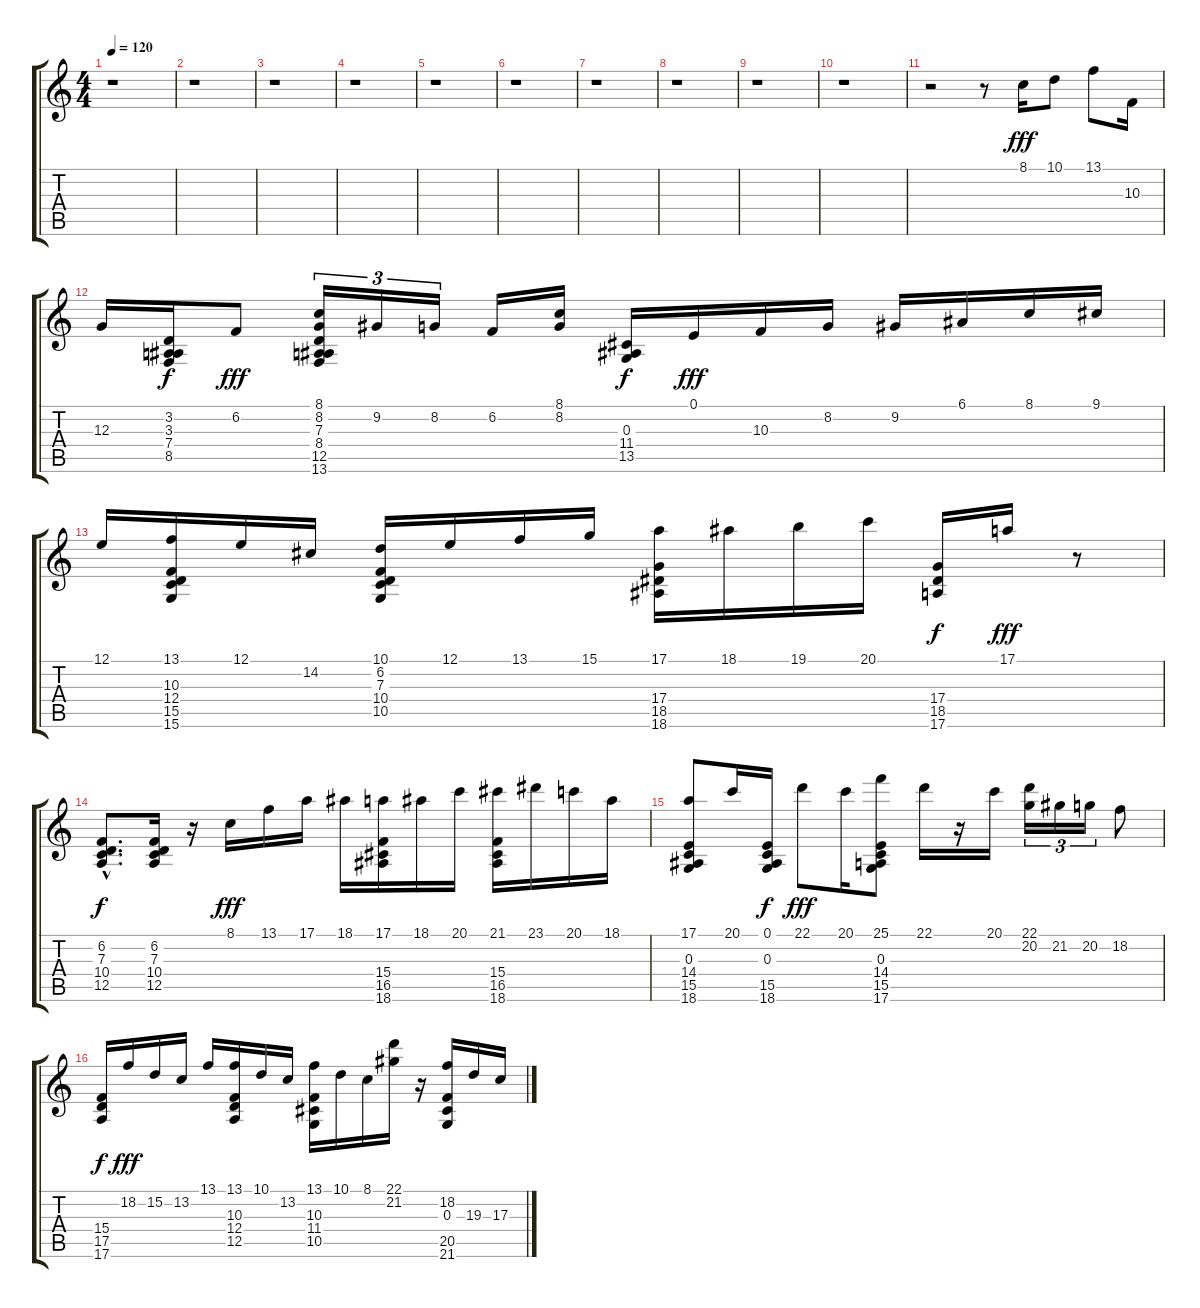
\track "" {instrument brightacousticpiano}
\staff {score tabs}
\tuning (E4 B3 G3 D3 A2 E2) {hide}
\ts (4 4)
\tempo 120
\clef g2
\ks c
r.1{dy fff} |
r.1 |
r.1 |
r.1 |
r.1 |
r.1 |
r.1 |
r.1 |
r.1 |
r.1 |
r.2 r.8 8.1.16 10.1.8 13.1.8 10.3.16 |
12.3.16 (3.2 3.3 7.4 8.5).16{dy f} 6.2.8{dy fff} (8.1 8.2 7.3 8.4 12.5 13.6).16{tu (3 2)} 9.2.16{tu (3 2)} 8.2.16{tu (3 2)} 6.2.16 (8.1 8.2).16 (0.3 11.4 13.5).16{dy f} 0.1.16{dy fff} 10.3.16 8.2.16 9.2.16 6.1.16 8.1.16 9.1.16 |
12.1.16 (13.1 10.3 12.4 15.5 15.6).16 12.1.16 14.2.16 (10.1 6.2 7.3 10.4 10.5).16 12.1.16 13.1.16 15.1.16 (17.1 17.4 18.5 18.6).16 18.1.16 19.1.16 20.1.16 (17.4 18.5 17.6).16{dy f} 17.1.16{dy fff} r.8 |
(6.2{hac} 7.3{hac} 10.4{hac} 12.5{hac}).8{d dy f} (6.2 7.3 10.4 12.5).16 r.16 8.1.16{dy fff} 13.1.16 17.1.16 18.1.16 (17.1 15.4 16.5 18.6).16 18.1.16 20.1.16 (21.1 15.4 16.5 18.6).16 23.1.16 20.1.16 18.1.16 |
(17.1 0.3 14.4 15.5 18.6).8 20.1.16 (0.1 0.3 15.5 18.6).16{dy f} 22.1.8{dy fff} 20.1.16 (25.1 0.3 14.4 15.5 17.6).8 22.1.16 r.16 20.1.16 (22.1 20.2).16{tu (3 2)} 21.2.16{tu (3 2)} 20.2.16{tu (3 2)} 18.2.8 |
(15.4 17.5 17.6).16{dy f} 18.2.16{dy fff} 15.2.16 13.2.16 13.1.16 (13.1 10.3 12.4 12.5).16 10.1.16 13.2.16 (13.1 10.3 11.4 10.5).16 10.1.16 8.1.16 (22.1 21.2).16 r.16 (18.2 0.3 20.5 21.6).16 19.3.16 17.3.16
